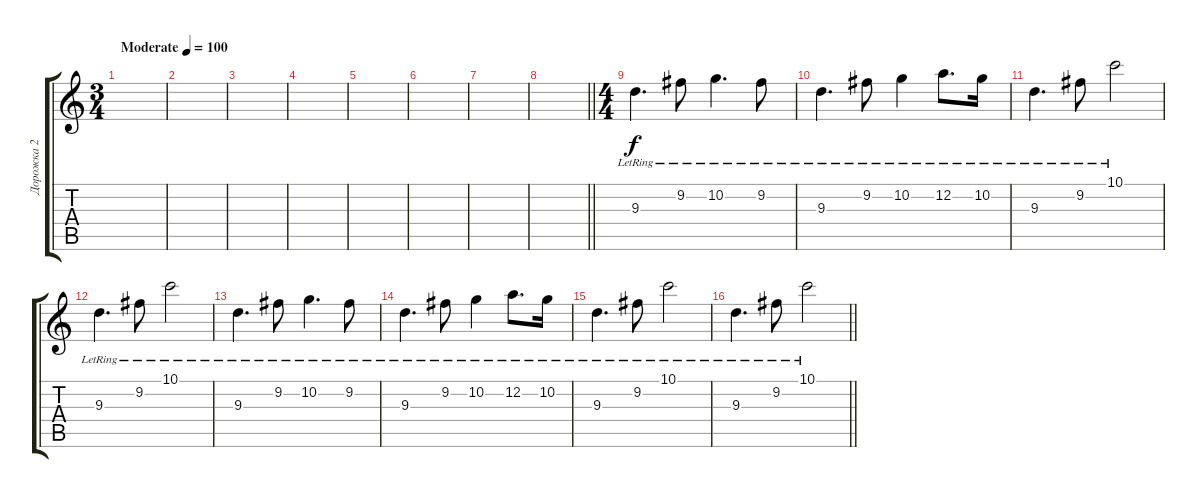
\track ("Дорожка 2" "Дорожка 2") {instrument distortionguitar}
\staff {score tabs}
\tuning (D4 A3 F3 C3 G2 C2) {hide}
\ts (3 4)
\section ("" "")
\tempo (100 "Moderate")
\clef g2
\ks c
|
|
|
|
|
|
|
\barLineRight lightlight
|
\ts (4 4)
\section ("" "")
9.3{lr}.4{d} 9.2{lr}.8 10.2{lr}.4{d} 9.2{lr}.8 |
9.3{lr}.4{d} 9.2{lr}.8 10.2{lr}.4 12.2{lr}.8{d} 10.2{lr}.16 |
9.3{lr}.4{d} 9.2{lr}.8 10.1{lr}.2 |
9.3{lr}.4{d} 9.2{lr}.8 10.1{lr}.2 |
9.3{lr}.4{d} 9.2{lr}.8 10.2{lr}.4{d} 9.2{lr}.8 |
9.3{lr}.4{d} 9.2{lr}.8 10.2{lr}.4 12.2{lr}.8{d} 10.2{lr}.16 |
9.3{lr}.4{d} 9.2{lr}.8 10.1{lr}.2 |
\barLineRight lightlight
9.3{lr}.4{d} 9.2{lr}.8 10.1{lr}.2
